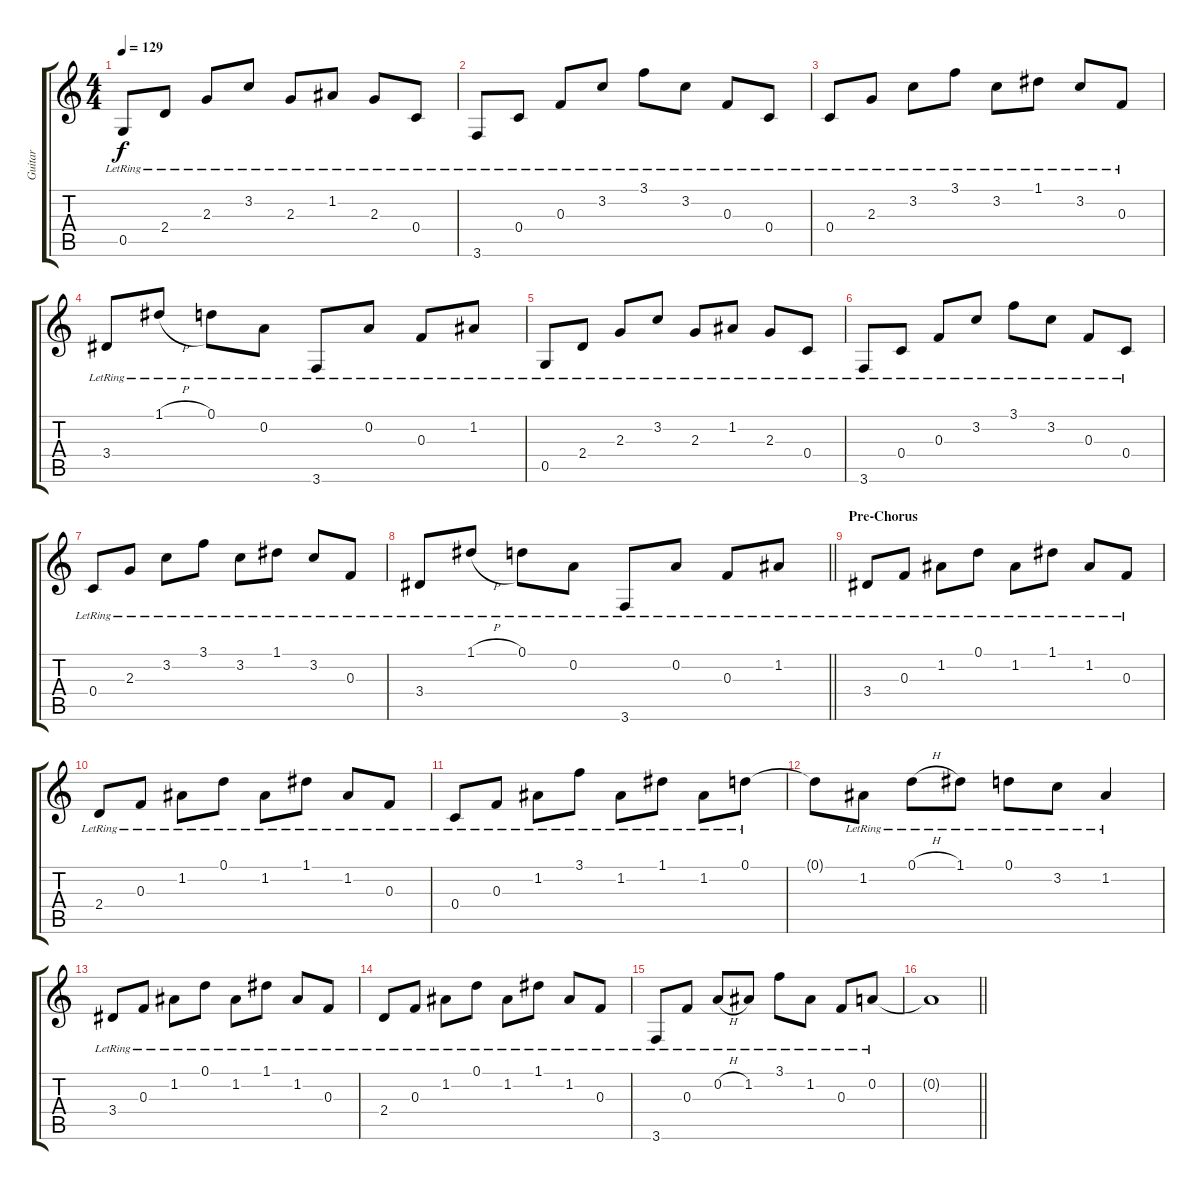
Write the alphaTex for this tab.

\track ("Guitar" "Guitar") {instrument acousticguitarsteel}
\staff {score tabs}
\tuning (D4 A3 F3 C3 G2 D2) {hide}
\ts (4 4)
\tempo 129
\clef g2
\ks c
0.5{lr}.8{dy f} 2.4{lr}.8 2.3{lr}.8 3.2{lr}.8 2.3{lr}.8 1.2{lr}.8 2.3{lr}.8 0.4{lr}.8 |
3.6{lr}.8 0.4{lr}.8 0.3{lr}.8 3.2{lr}.8 3.1{lr}.8 3.2{lr}.8 0.3{lr}.8 0.4{lr}.8 |
0.4{lr}.8 2.3{lr}.8 3.2{lr}.8 3.1{lr}.8 3.2{lr}.8 1.1{lr}.8 3.2{lr}.8 0.3{lr}.8 |
3.4{lr}.8 1.1{h lr}.8 0.1{lr}.8 0.2{lr}.8 3.6{lr}.8 0.2{lr}.8 0.3{lr}.8 1.2{lr}.8 |
0.5{lr}.8 2.4{lr}.8 2.3{lr}.8 3.2{lr}.8 2.3{lr}.8 1.2{lr}.8 2.3{lr}.8 0.4{lr}.8 |
3.6{lr}.8 0.4{lr}.8 0.3{lr}.8 3.2{lr}.8 3.1{lr}.8 3.2{lr}.8 0.3{lr}.8 0.4{lr}.8 |
0.4{lr}.8{txt ""} 2.3{lr}.8 3.2{lr}.8 3.1{lr}.8 3.2{lr}.8 1.1{lr}.8 3.2{lr}.8 0.3{lr}.8 |
\barLineRight lightlight
3.4{lr}.8 1.1{h lr}.8 0.1{lr}.8 0.2{lr}.8 3.6{lr}.8 0.2{lr}.8 0.3{lr}.8 1.2{lr}.8 |
\section ("" "Pre-Chorus")
3.4{lr}.8 0.3{lr}.8 1.2{lr}.8 0.1{lr}.8 1.2{lr}.8 1.1{lr}.8 1.2{lr}.8 0.3{lr}.8 |
2.4{lr}.8 0.3{lr}.8 1.2{lr}.8 0.1{lr}.8 1.2{lr}.8 1.1{lr}.8 1.2{lr}.8 0.3{lr}.8 |
0.4{lr}.8 0.3{lr}.8 1.2{lr}.8 3.1{lr}.8 1.2{lr}.8 1.1{lr}.8 1.2{lr}.8 0.1{lr}.8 |
0.1{t}.8 1.2{lr}.8 0.1{h lr}.8 1.1{lr}.8 0.1{lr}.8 3.2{lr}.8 1.2{lr}.4 |
3.4{lr}.8 0.3{lr}.8 1.2{lr}.8 0.1{lr}.8 1.2{lr}.8 1.1{lr}.8 1.2{lr}.8 0.3{lr}.8 |
2.4{lr}.8 0.3{lr}.8 1.2{lr}.8 0.1{lr}.8 1.2{lr}.8 1.1{lr}.8 1.2{lr}.8 0.3{lr}.8 |
3.6{lr}.8 0.3{lr}.8 0.2{h lr}.8 1.2{lr}.8 3.1{lr}.8 1.2{lr}.8 0.3{lr}.8 0.2{lr}.8 |
\barLineRight lightlight
0.2{t}.1
